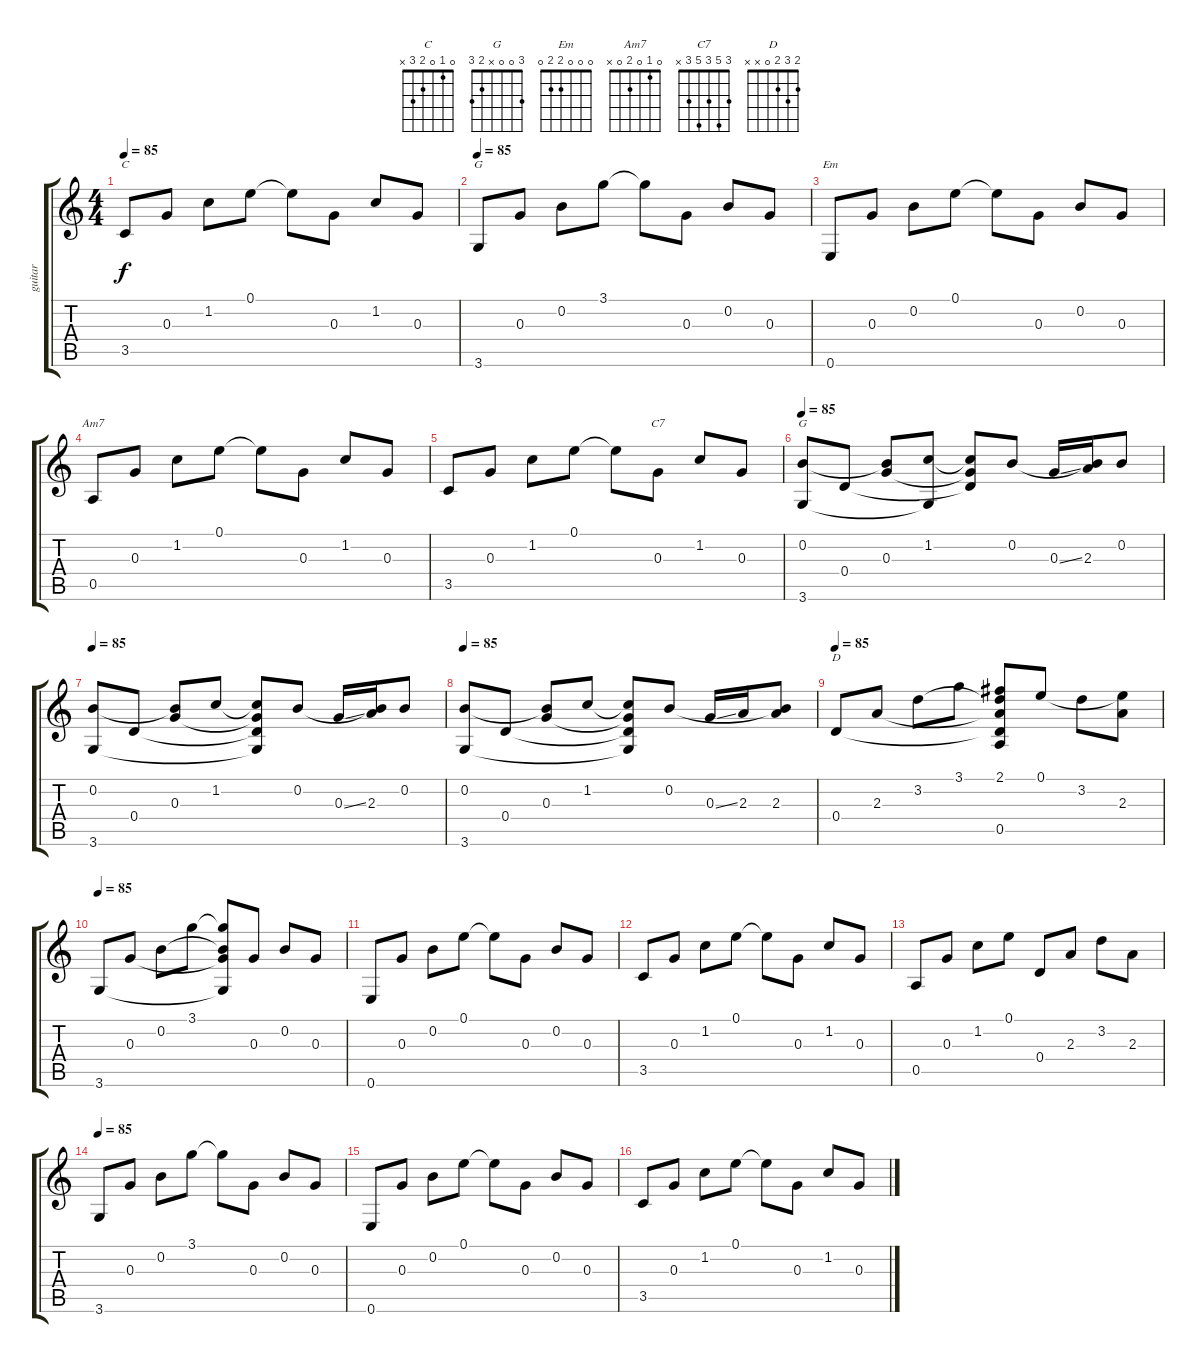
\track ("guitar" "guitar") {instrument acousticguitarsteel}
\staff {score tabs}
\tuning (E4 B3 G3 D3 A2 E2) {hide}
\chord ("C" 0 1 0 2 3 x)
\chord ("G" 3 0 0 0 2 3)
\chord ("Em" 0 0 0 2 2 0)
\chord ("Am7" 0 1 0 2 0 x)
\chord ("C7" 3 5 3 5 3 x)
\chord ("G" 3 0 0 x 2 3)
\chord ("D" 2 3 2 0 x x)
\ts (4 4)
\tempo 85
\clef g2
\ks c
3.5.8{ch "C" dy f} 0.3.8 1.2.8 0.1.8 0.1{t}.8 0.3.8 1.2.8 0.3.8 |
\tempo 85
3.6.8{ch "G"} 0.3.8 0.2.8 3.1.8 3.1{t}.8 0.3.8 0.2.8 0.3.8 |
0.6.8{ch "Em"} 0.3.8 0.2.8 0.1.8 0.1{t}.8 0.3.8 0.2.8 0.3.8 |
0.5.8{ch "Am7"} 0.3.8 1.2.8 0.1.8 0.1{t}.8 0.3.8 1.2.8 0.3.8 |
3.5.8 0.3.8 1.2.8 0.1.8 0.1{t}.8 0.3.8{ch "C7"} 1.2.8 0.3.8 |
\tempo 85
(0.2 3.6).8{ch "G"} 0.4.8 (0.2{t} 0.3).8 (1.2 3.6{t}).8 (1.2{t} 0.3{t} 0.4{t}).8 0.2.8 0.3{ss}.16 (0.2{t} 2.3).16 0.2.8 |
\tempo 85
(0.2 3.6).8 0.4.8 (0.2{t} 0.3).8 1.2.8 (1.2{t} 0.3{t} 0.4{t} 3.6{t}).8 0.2.8 0.3{ss}.16 (0.2{t} 2.3).16 0.2.8 |
\tempo 85
(0.2 3.6).8 0.4.8 (0.2{t} 0.3).8 1.2.8 (1.2{t} 0.3{t} 0.4{t} 3.6{t}).8 0.2.8 0.3{ss}.16 2.3.16 (0.2{t} 2.3).8 |
\tempo 85
0.4.8{ch "D"} 2.3.8 3.2.8 3.1.8 (2.1 3.2{t} 2.3{t} 0.4{t} 0.5).8 0.1.8 3.2.8 (0.1{t} 2.3).8 |
\tempo 85
3.6.8 0.3.8 0.2.8 3.1.8 (3.1{t} 0.2{t} 0.3{t} 3.6{t}).8 0.3.8 0.2.8 0.3.8 |
0.6.8 0.3.8 0.2.8 0.1.8 0.1{t}.8 0.3.8 0.2.8 0.3.8 |
3.5.8 0.3.8 1.2.8 0.1.8 0.1{t}.8 0.3.8 1.2.8 0.3.8 |
0.5.8 0.3.8 1.2.8 0.1.8 0.4.8 2.3.8 3.2.8 2.3.8 |
\tempo 85
3.6.8 0.3.8 0.2.8 3.1.8 3.1{t}.8 0.3.8 0.2.8 0.3.8 |
0.6.8 0.3.8 0.2.8 0.1.8 0.1{t}.8 0.3.8 0.2.8 0.3.8 |
3.5.8 0.3.8 1.2.8 0.1.8 0.1{t}.8 0.3.8 1.2.8 0.3.8
